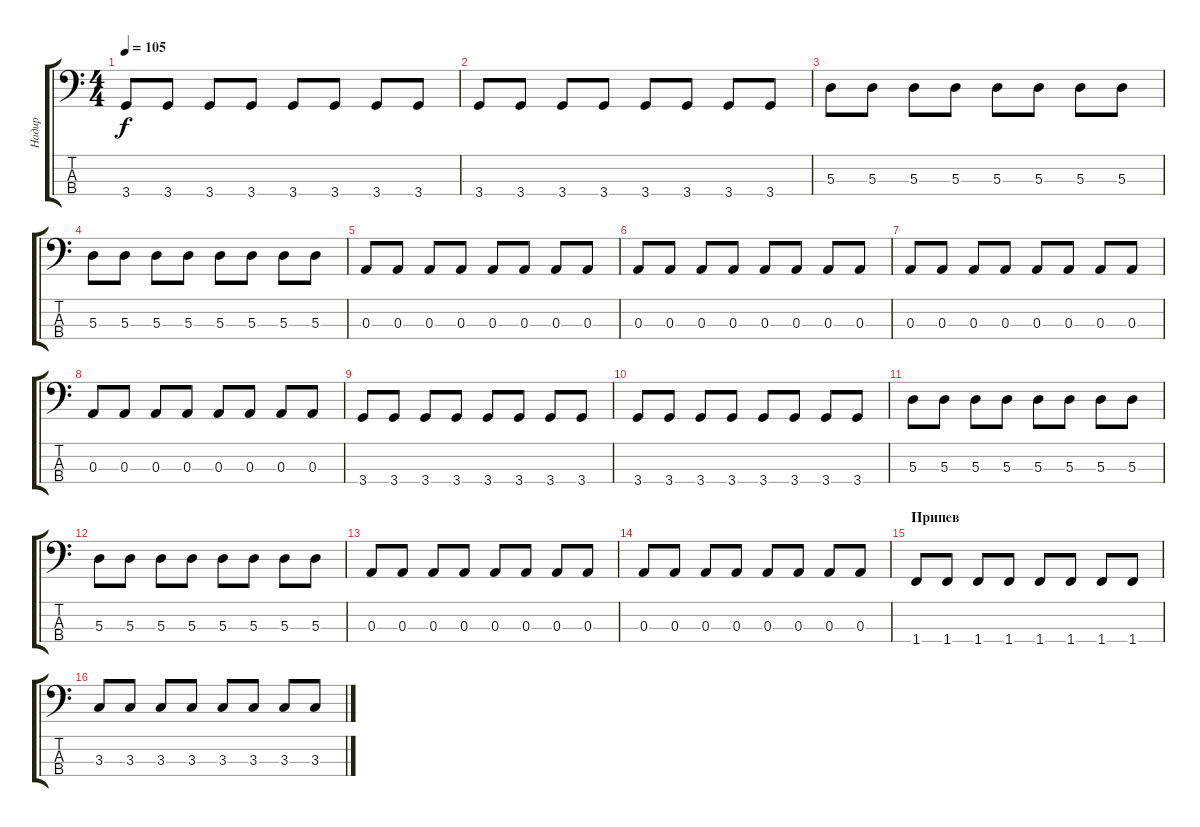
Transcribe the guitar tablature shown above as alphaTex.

\track ("Надир" "Надир") {instrument electricbassfinger}
\staff {score tabs}
\tuning (G2 D2 A1 E1) {hide}
\ts (4 4)
\tempo 105
\clef f4
\ks c
3.4.8{dy f} 3.4.8 3.4.8 3.4.8 3.4.8 3.4.8 3.4.8 3.4.8 |
3.4.8 3.4.8 3.4.8 3.4.8 3.4.8 3.4.8 3.4.8 3.4.8 |
5.3.8 5.3.8 5.3.8 5.3.8 5.3.8 5.3.8 5.3.8 5.3.8 |
5.3.8 5.3.8 5.3.8 5.3.8 5.3.8 5.3.8 5.3.8 5.3.8 |
0.3.8 0.3.8 0.3.8 0.3.8 0.3.8 0.3.8 0.3.8 0.3.8 |
0.3.8 0.3.8 0.3.8 0.3.8 0.3.8 0.3.8 0.3.8 0.3.8 |
0.3.8 0.3.8 0.3.8 0.3.8 0.3.8 0.3.8 0.3.8 0.3.8 |
0.3.8 0.3.8 0.3.8 0.3.8 0.3.8 0.3.8 0.3.8 0.3.8 |
3.4.8 3.4.8 3.4.8 3.4.8 3.4.8 3.4.8 3.4.8 3.4.8 |
3.4.8 3.4.8 3.4.8 3.4.8 3.4.8 3.4.8 3.4.8 3.4.8 |
5.3.8 5.3.8 5.3.8 5.3.8 5.3.8 5.3.8 5.3.8 5.3.8 |
5.3.8 5.3.8 5.3.8 5.3.8 5.3.8 5.3.8 5.3.8 5.3.8 |
0.3.8 0.3.8 0.3.8 0.3.8 0.3.8 0.3.8 0.3.8 0.3.8 |
0.3.8 0.3.8 0.3.8 0.3.8 0.3.8 0.3.8 0.3.8 0.3.8 |
\section ("" "Припев")
1.4.8 1.4.8 1.4.8 1.4.8 1.4.8 1.4.8 1.4.8 1.4.8 |
3.3.8 3.3.8 3.3.8 3.3.8 3.3.8 3.3.8 3.3.8 3.3.8
